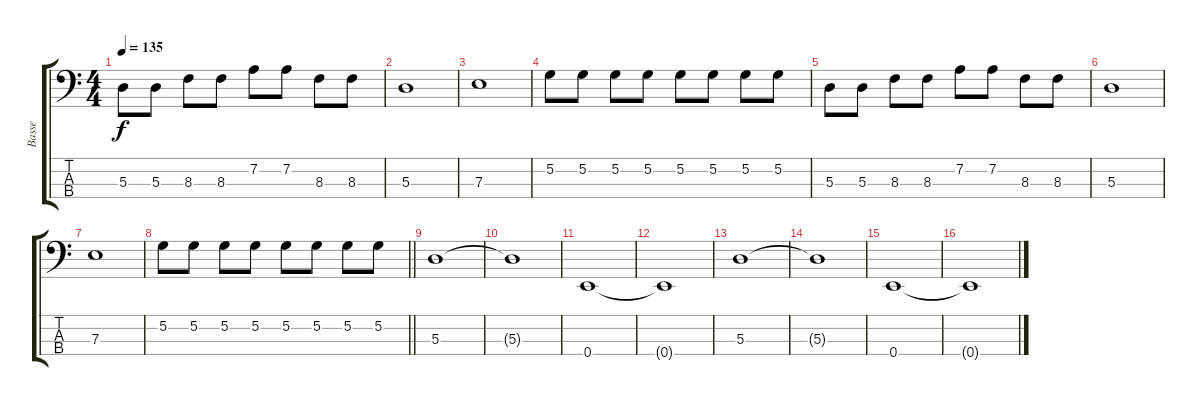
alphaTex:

\track ("Basse" "Basse") {instrument electricbassfinger}
\staff {score tabs}
\tuning (G2 D2 A1 E1) {hide}
\ts (4 4)
\tempo 135
\clef f4
\ks c
5.3.8{dy f} 5.3.8 8.3.8 8.3.8 7.2.8 7.2.8 8.3.8 8.3.8 |
5.3.1 |
7.3.1 |
5.2.8 5.2.8 5.2.8 5.2.8 5.2.8 5.2.8 5.2.8 5.2.8 |
5.3.8 5.3.8 8.3.8 8.3.8 7.2.8 7.2.8 8.3.8 8.3.8 |
5.3.1 |
7.3.1 |
\barLineRight lightlight
5.2.8 5.2.8 5.2.8 5.2.8 5.2.8 5.2.8 5.2.8 5.2.8 |
5.3.1 |
5.3{t}.1 |
0.4.1 |
0.4{t}.1 |
5.3.1 |
5.3{t}.1 |
0.4.1 |
0.4{t}.1
